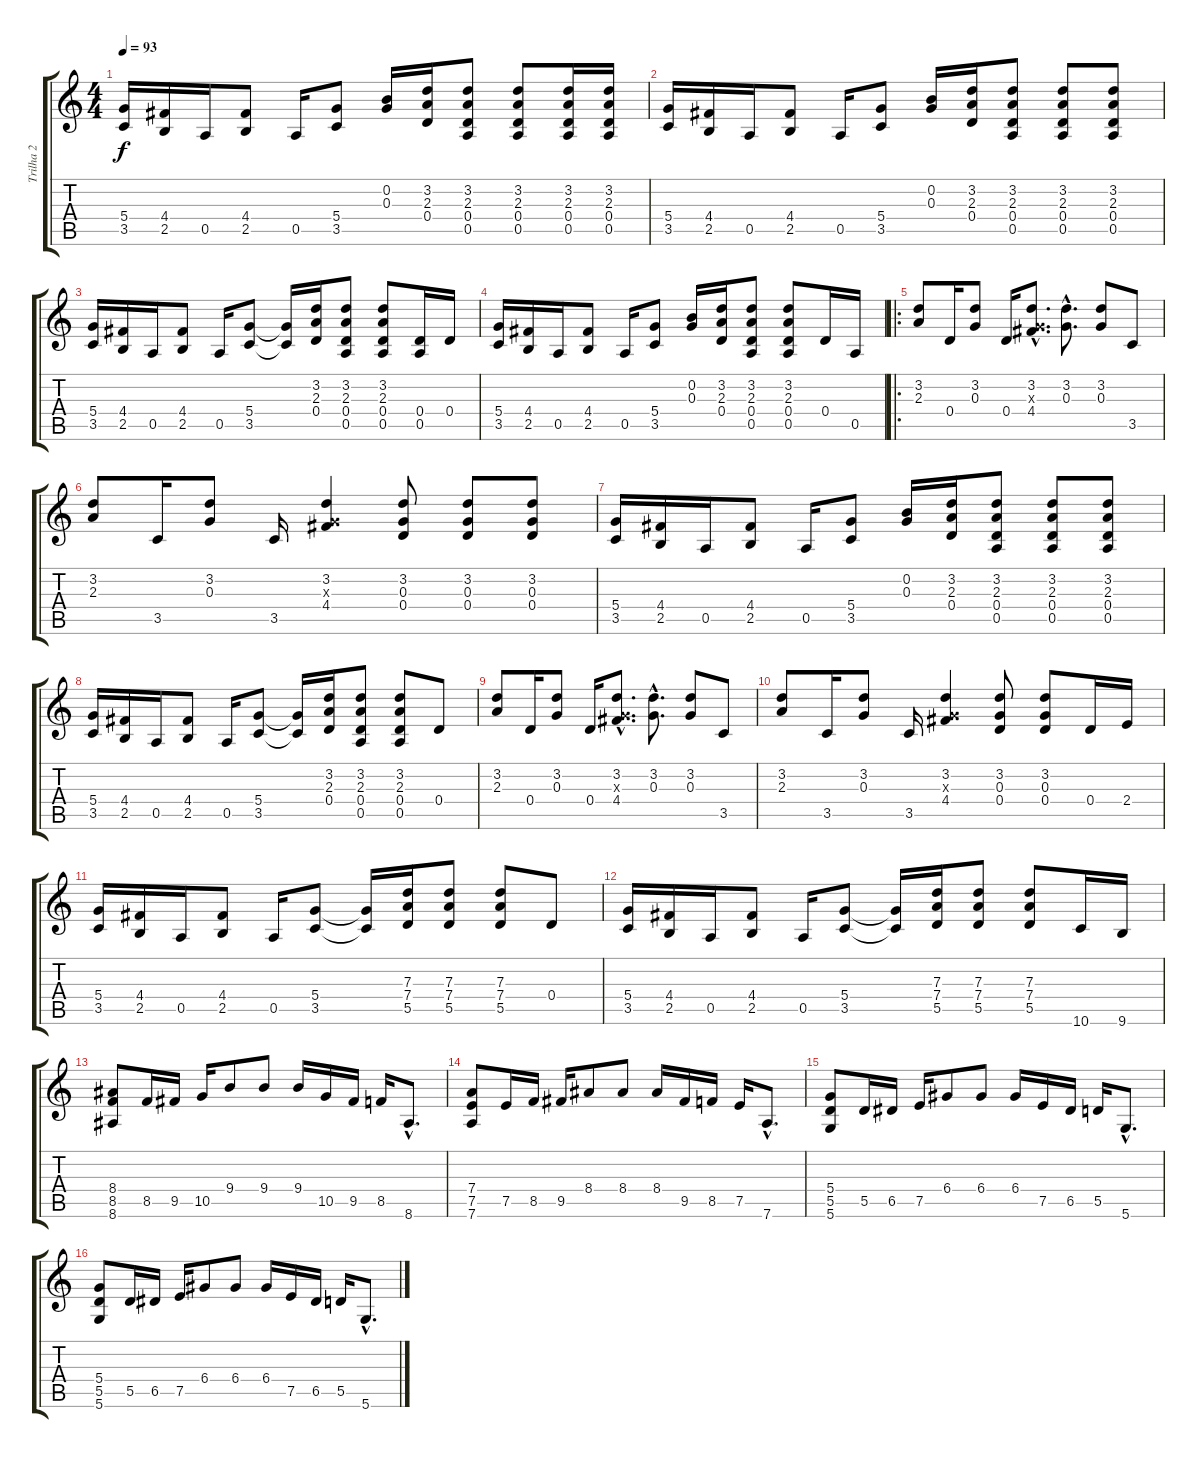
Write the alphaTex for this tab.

\track ("Trilha 2" "Trilha 2") {instrument distortionguitar}
\staff {score tabs}
\tuning (E4 B3 G3 D3 A2 D2) {hide}
\ts (4 4)
\tempo 93
\clef g2
\ks c
(5.4 3.5).16{dy f instrument distortionguitar} (4.4 2.5).16 0.5.16 (4.4 2.5).8 0.5.16 (5.4 3.5).8 (0.2 0.3).16 (3.2 2.3 0.4).16 (3.2 2.3 0.4 0.5).8 (3.2 2.3 0.4 0.5).8 (3.2 2.3 0.4 0.5).16 (3.2 2.3 0.4 0.5).16 |
(5.4 3.5).16 (4.4 2.5).16 0.5.16 (4.4 2.5).8 0.5.16 (5.4 3.5).8 (0.2 0.3).16 (3.2 2.3 0.4).16 (3.2 2.3 0.4 0.5).8 (3.2 2.3 0.4 0.5).8 (3.2 2.3 0.4 0.5).8 |
(5.4 3.5).16 (4.4 2.5).16 0.5.16 (4.4 2.5).8 0.5.16 (5.4 3.5).8 (5.4{t} 3.5{t}).16 (3.2 2.3 0.4).16 (3.2 2.3 0.4 0.5).8 (3.2 2.3 0.4 0.5).8 (0.4 0.5).16 0.4.16 |
(5.4 3.5).16 (4.4 2.5).16 0.5.16 (4.4 2.5).8 0.5.16 (5.4 3.5).8 (0.2 0.3).16 (3.2 2.3 0.4).16 (3.2 2.3 0.4 0.5).8 (3.2 2.3 0.4 0.5).8 0.4.16 0.5.16 |
\ro
(3.2 2.3).8 0.4.16 (3.2 0.3).8 0.4.16 (3.2{hac} 0.3{hac x} 4.4{hac}).8{d} (3.2{hac} 0.3{hac}).8{d} (3.2 0.3).8 3.5.8 |
(3.2 2.3).8 3.5.16 (3.2 0.3).8 3.5.16 (3.2 0.3{x} 4.4).4 (3.2 0.3 0.4).8 (3.2 0.3 0.4).8 (3.2 0.3 0.4).8 |
(5.4 3.5).16 (4.4 2.5).16 0.5.16 (4.4 2.5).8 0.5.16 (5.4 3.5).8 (0.2 0.3).16 (3.2 2.3 0.4).16 (3.2 2.3 0.4 0.5).8 (3.2 2.3 0.4 0.5).8 (3.2 2.3 0.4 0.5).8 |
(5.4 3.5).16 (4.4 2.5).16 0.5.16 (4.4 2.5).8 0.5.16 (5.4 3.5).8 (5.4{t} 3.5{t}).16 (3.2 2.3 0.4).16 (3.2 2.3 0.4 0.5).8 (3.2 2.3 0.4 0.5).8 0.4.8 |
(3.2 2.3).8 0.4.16 (3.2 0.3).8 0.4.16 (3.2{hac} 0.3{hac x} 4.4{hac}).8{d} (3.2{hac} 0.3{hac}).8{d} (3.2 0.3).8 3.5.8 |
(3.2 2.3).8 3.5.16 (3.2 0.3).8 3.5.16 (3.2 0.3{x} 4.4).4 (3.2 0.3 0.4).8 (3.2 0.3 0.4).8 0.4.16 2.4.16 |
(5.4 3.5).16 (4.4 2.5).16 0.5.16 (4.4 2.5).8 0.5.16 (5.4 3.5).8 (5.4{t} 3.5{t}).16 (7.3 7.4 5.5).16 (7.3 7.4 5.5).8 (7.3 7.4 5.5).8 0.4.8 |
(5.4 3.5).16 (4.4 2.5).16 0.5.16 (4.4 2.5).8 0.5.16 (5.4 3.5).8 (5.4{t} 3.5{t}).16 (7.3 7.4 5.5).16 (7.3 7.4 5.5).8 (7.3 7.4 5.5).8 10.6.16 9.6.16 |
(8.4 8.5 8.6).8 8.5.16 9.5.16 10.5.16 9.4.8 9.4.8 9.4.16 10.5.16 9.5.16 8.5.16 8.6{hac}.8{d} |
(7.4 7.5 7.6).8 7.5.16 8.5.16 9.5.16 8.4.8 8.4.8 8.4.16 9.5.16 8.5.16 7.5.16 7.6{hac}.8{d} |
(5.4 5.5 5.6).8 5.5.16 6.5.16 7.5.16 6.4.8 6.4.8 6.4.16 7.5.16 6.5.16 5.5.16 5.6{hac}.8{d} |
(5.4 5.5 5.6).8 5.5.16 6.5.16 7.5.16 6.4.8 6.4.8 6.4.16 7.5.16 6.5.16 5.5.16 5.6{hac}.8{d}
